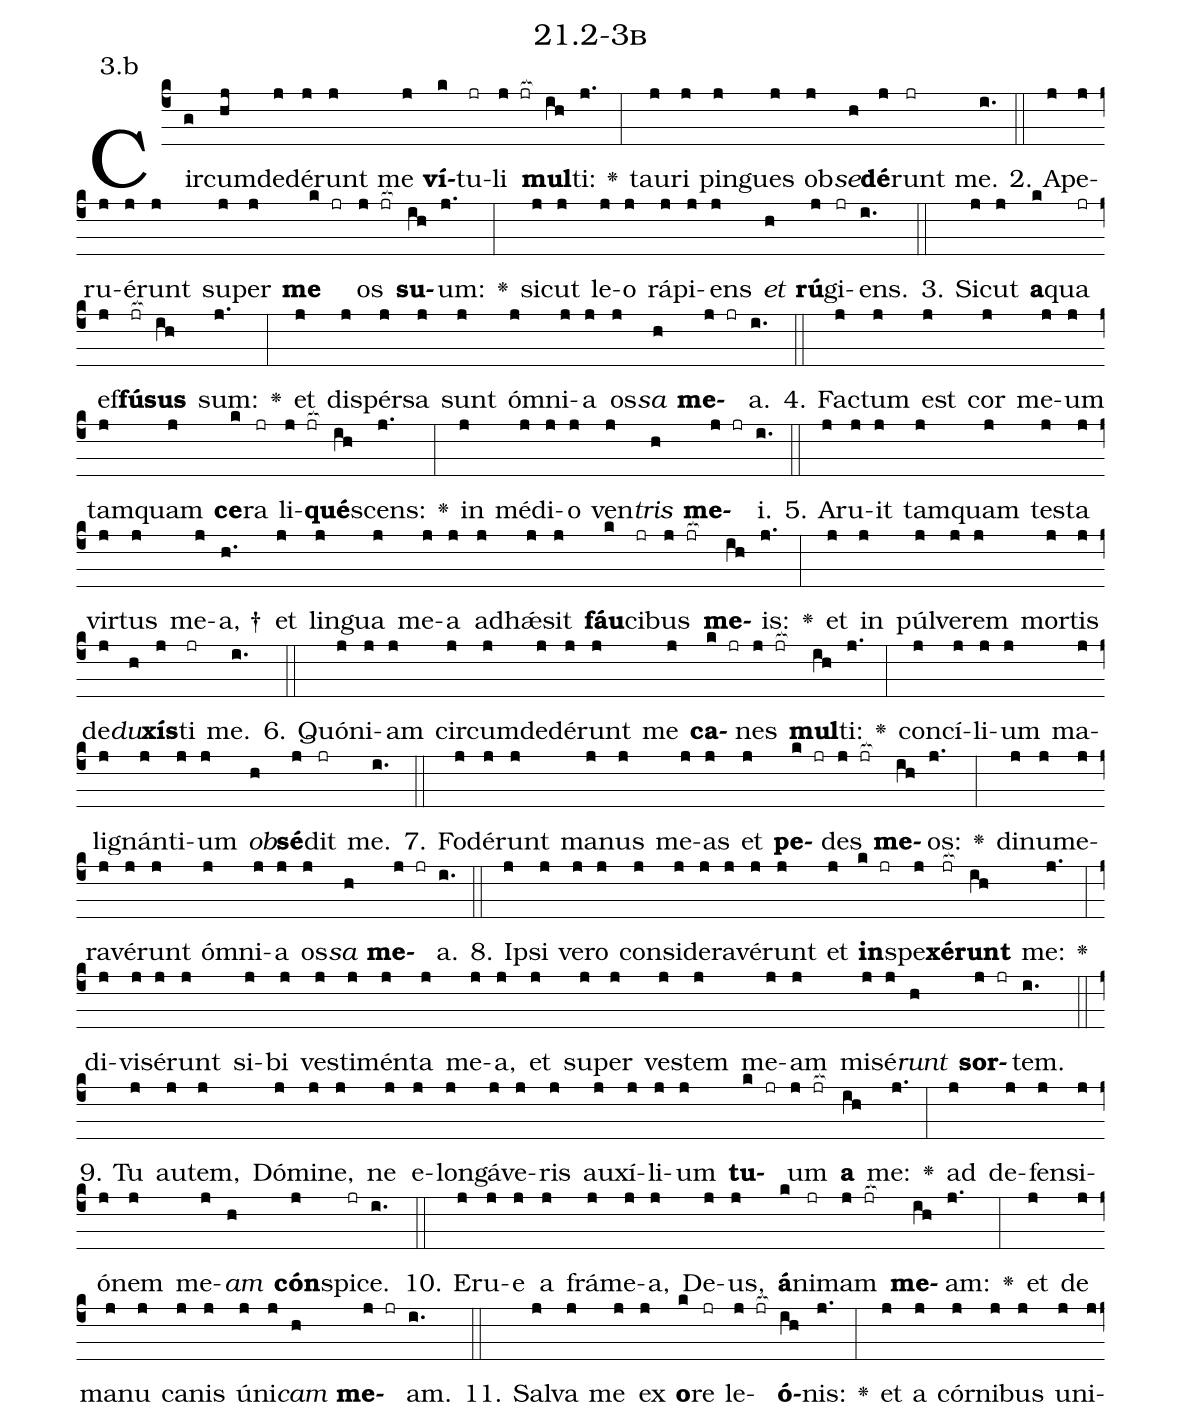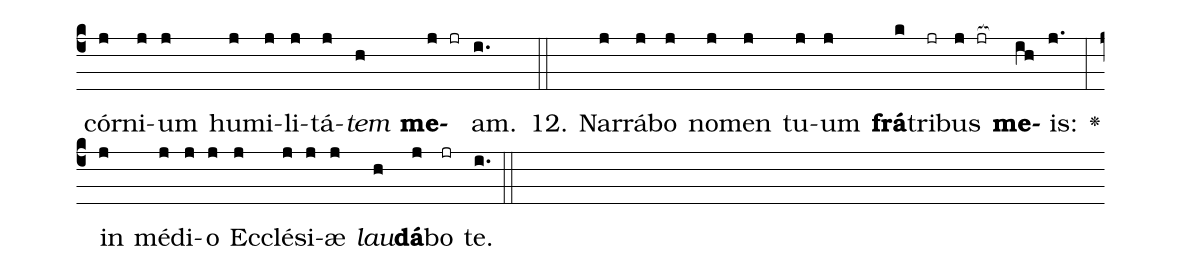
name: 21.2-3b;
annotation: 3.b;
%%
(c4)Cir(g)cum(hj)de(j)dé(j)runt(j) me(j) <b>ví</b>(k)tu(jr)li(j jr[ocb:1{]) <b>mul</b>(ih[ocb:0}])ti:(j.) <v>\greheightstar</v>(:) tau(j)ri(j) pin(j)gues(j) ob(j)<i>se</i>(h)<b>dé</b>(j)runt(jr) me.(i.) (::)
2. A(j)pe(j)ru(j)é(j)runt(j) su(j)per(j) <b>me</b>(k jr) os(j jr[ocb:1{]) <b>su</b>(ih[ocb:0}])um:(j.) <v>\greheightstar</v>(:) sic(j)ut(j) le(j)o(j) rá(j)pi(j)ens(j) <i>et</i>(h) <b>rú</b>(j)gi(jr)ens.(i.) (::)
3. Sic(j)ut(j) <b>a</b>(k)qua(jr) ef(j)<b>fú</b>(jr[ocb:1{])<b>sus</b>(ih[ocb:0}]) sum:(j.) <v>\greheightstar</v>(:) et(j) di(j)spér(j)sa(j) sunt(j) óm(j)ni(j)a(j) os(j)<i>sa</i>(h) <b>me</b>(j jr)a.(i.) (::)
4. Fac(j)tum(j) est(j) cor(j) me(j)um(j) tam(j)quam(j) <b>ce</b>(k)ra(jr) li(j jr[ocb:1{])<b>qué</b>(ih[ocb:0}])scens:(j.) <v>\greheightstar</v>(:) in(j) mé(j)di(j)o(j) ven(j)<i>tris</i>(h) <b>me</b>(j jr)i.(i.) (::)
5. A(j)ru(j)it(j) tam(j)quam(j) tes(j)ta(j) vir(j)tus(j) me(j)a, †(h.) et(j) lin(j)gua(j) me(j)a(j) ad(j)hǽ(j)sit(j) <b>fáu</b>(k)ci(jr)bus(j jr[ocb:1{]) <b>me</b>(ih[ocb:0}])is:(j.) <v>\greheightstar</v>(:) et(j) in(j) púl(j)ve(j)rem(j) mor(j)tis(j) de(j)<i>du</i>(h)<b>xís</b>(j)ti(jr) me.(i.) (::)
6. Quón(j)i(j)am(j) cir(j)cum(j)de(j)dé(j)runt(j) me(j) <b>ca</b>(k jr)nes(j jr[ocb:1{]) <b>mul</b>(ih[ocb:0}])ti:(j.) <v>\greheightstar</v>(:) con(j)cí(j)li(j)um(j) ma(j)li(j)gnán(j)ti(j)um(j) <i>ob</i>(h)<b>sé</b>(j)dit(jr) me.(i.) (::)
7. Fo(j)dé(j)runt(j) ma(j)nus(j) me(j)as(j) et(j) <b>pe</b>(k jr)des(j jr[ocb:1{]) <b>me</b>(ih[ocb:0}])os:(j.) <v>\greheightstar</v>(:) di(j)nu(j)me(j)ra(j)vé(j)runt(j) óm(j)ni(j)a(j) os(j)<i>sa</i>(h) <b>me</b>(j jr)a.(i.) (::)
8. Ip(j)si(j) ve(j)ro(j) con(j)si(j)de(j)ra(j)vé(j)runt(j) et(j) <b>in</b>(k jr)spe(j)<b>xé</b>(jr[ocb:1{])<b>runt</b>(ih[ocb:0}]) me:(j.) <v>\greheightstar</v>(:) di(j)vi(j)sé(j)runt(j) si(j)bi(j) ves(j)ti(j)mén(j)ta(j) me(j)a,(j) et(j) su(j)per(j) ves(j)tem(j) me(j)am(j) mi(j)sé(j)<i>runt</i>(h) <b>sor</b>(j jr)tem.(i.) (::)
9. Tu(j) au(j)tem,(j) Dó(j)mi(j)ne,(j) ne(j) e(j)lon(j)gá(j)ve(j)ris(j) au(j)xí(j)li(j)um(j) <b>tu</b>(k jr)um(j jr[ocb:1{]) <b>a</b>(ih[ocb:0}]) me:(j.) <v>\greheightstar</v>(:) ad(j) de(j)fen(j)si(j)ó(j)nem(j) me(j)<i>am</i>(h) <b>cón</b>(j)spi(jr)ce.(i.) (::)
10. E(j)ru(j)e(j) a(j) frá(j)me(j)a,(j) De(j)us,(j) <b>á</b>(k)ni(jr)mam(j jr[ocb:1{]) <b>me</b>(ih[ocb:0}])am:(j.) <v>\greheightstar</v>(:) et(j) de(j) ma(j)nu(j) ca(j)nis(j) ú(j)ni(j)<i>cam</i>(h) <b>me</b>(j jr)am.(i.) (::)
11. Sal(j)va(j) me(j) ex(j) <b>o</b>(k)re(jr) le(j jr[ocb:1{])<b>ó</b>(ih[ocb:0}])nis:(j.) <v>\greheightstar</v>(:) et(j) a(j) cór(j)ni(j)bus(j) u(j)ni(j)cór(j)ni(j)um(j) hu(j)mi(j)li(j)tá(j)<i>tem</i>(h) <b>me</b>(j jr)am.(i.) (::)
12. Nar(j)rá(j)bo(j) no(j)men(j) tu(j)um(j) <b>frá</b>(k)tri(jr)bus(j jr[ocb:1{]) <b>me</b>(ih[ocb:0}])is:(j.) <v>\greheightstar</v>(:) in(j) mé(j)di(j)o(j) Ec(j)clé(j)si(j)æ(j) <i>lau</i>(h)<b>dá</b>(j)bo(jr) te.(i.) (::)
